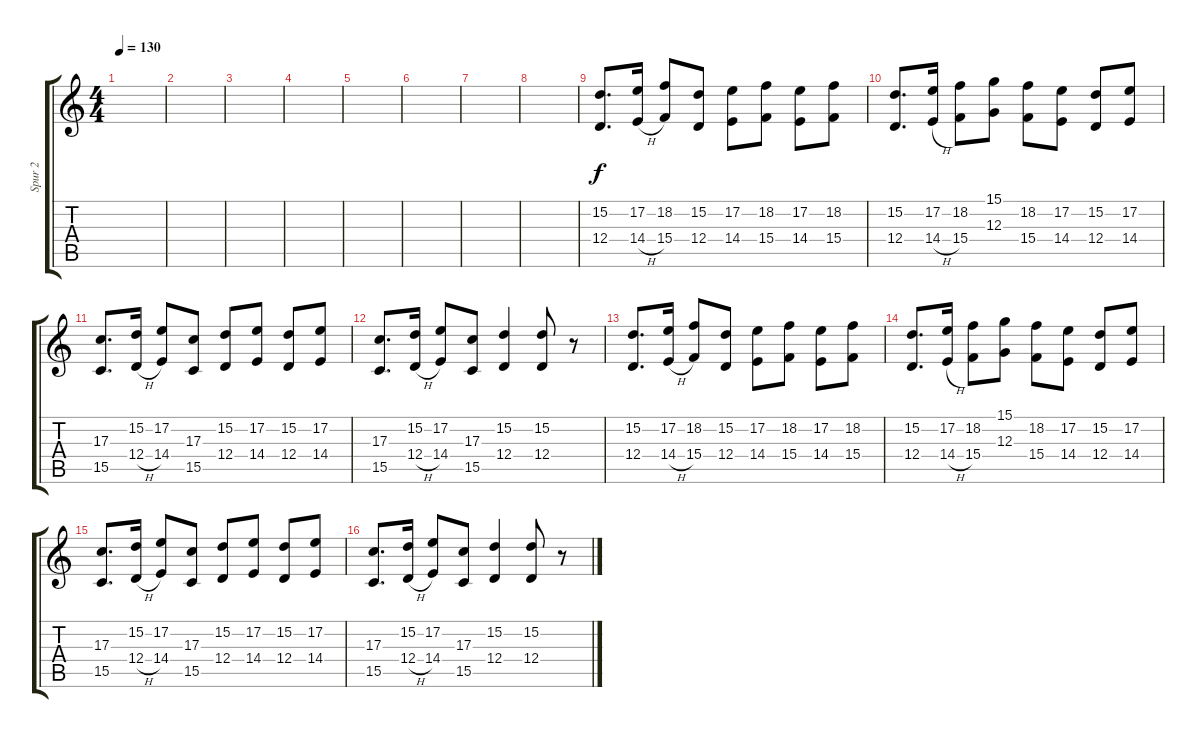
\track ("Spur 2" "Spur 2") {instrument fiddle}
\staff {score tabs}
\tuning (E4 B3 G3 D3 A2 E2) {hide}
\ts (4 4)
\tempo 130
\clef g2
\ks c
|
|
|
|
|
|
|
|
(15.2 12.4).8{d} (17.2 14.4{h}).16 (18.2 15.4).8 (15.2 12.4).8 (17.2 14.4).8 (18.2 15.4).8 (17.2 14.4).8 (18.2 15.4).8 |
(15.2 12.4).8{d} (17.2 14.4{h}).16 (18.2 15.4).8 (15.1 12.3).8 (18.2 15.4).8 (17.2 14.4).8 (15.2 12.4).8 (17.2 14.4).8 |
(17.3 15.5).8{d} (15.2 12.4{h}).16 (17.2 14.4).8 (17.3 15.5).8 (15.2 12.4).8 (17.2 14.4).8 (15.2 12.4).8 (17.2 14.4).8 |
(17.3 15.5).8{d} (15.2 12.4{h}).16 (17.2 14.4).8 (17.3 15.5).8 (15.2 12.4).4 (15.2 12.4).8 r.8 |
(15.2 12.4).8{d} (17.2 14.4{h}).16 (18.2 15.4).8 (15.2 12.4).8 (17.2 14.4).8 (18.2 15.4).8 (17.2 14.4).8 (18.2 15.4).8 |
(15.2 12.4).8{d} (17.2 14.4{h}).16 (18.2 15.4).8 (15.1 12.3).8 (18.2 15.4).8 (17.2 14.4).8 (15.2 12.4).8 (17.2 14.4).8 |
(17.3 15.5).8{d} (15.2 12.4{h}).16 (17.2 14.4).8 (17.3 15.5).8 (15.2 12.4).8 (17.2 14.4).8 (15.2 12.4).8 (17.2 14.4).8 |
(17.3 15.5).8{d} (15.2 12.4{h}).16 (17.2 14.4).8 (17.3 15.5).8 (15.2 12.4).4 (15.2 12.4).8 r.8
